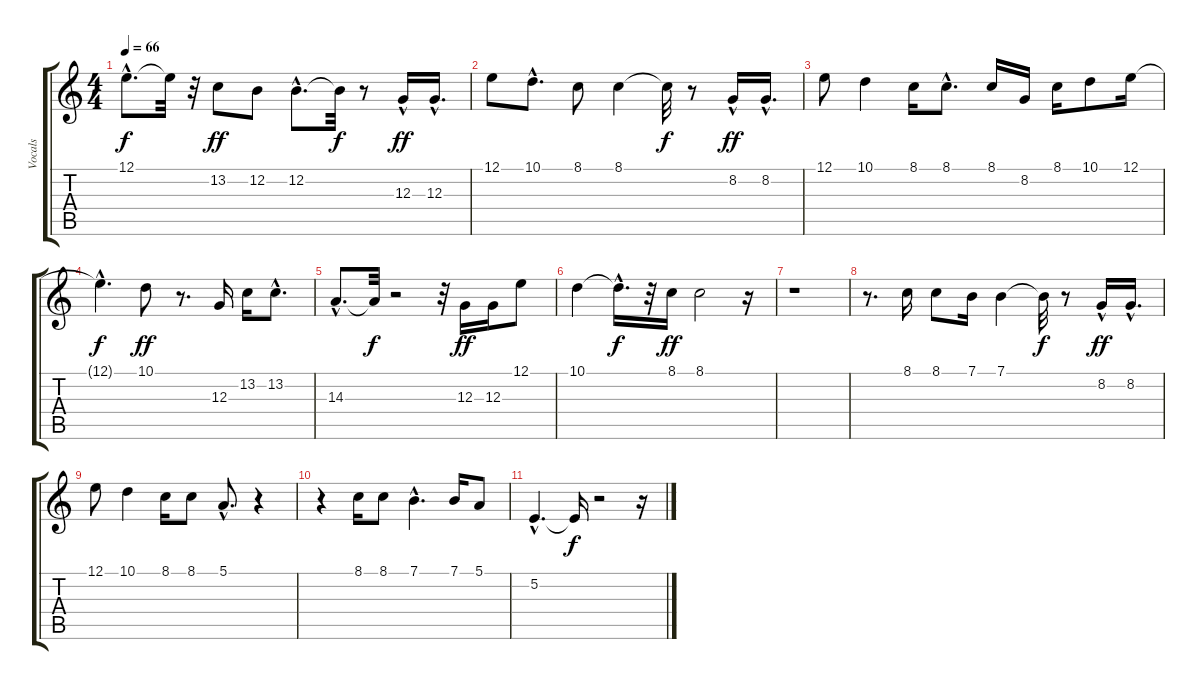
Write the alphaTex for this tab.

\track ("Vocals" "Vocals") {instrument electricpiano2}
\staff {score tabs}
\tuning (E4 B3 G3 D3 A2 E2) {hide}
\ts (4 4)
\tempo 66
\clef g2
\ks c
12.1{hac t}.8{d dy f} 12.1{t}.32 r.32 13.2.8{dy ff} 12.2.8 12.2{hac}.8{d} 12.2{t}.32{dy f} r.8 12.3{hac}.16{dy ff} 12.3{hac}.16{d} |
12.1.8 10.1{hac}.8{d} 8.1.8 8.1.4 8.1{t}.32{dy f} r.8 8.2{hac}.16{dy ff} 8.2{hac}.16{d} |
12.1.8 10.1.4 8.1.16 8.1{hac}.8{d} 8.1.16 8.2.16 8.1.16 10.1.8 12.1.16 |
12.1{hac t}.4{d dy f} 10.1.8{dy ff} r.8{d} 12.3.16 13.2.16 13.2{hac}.8{d} |
14.3{hac}.8{d} 14.3{t}.32{dy f} r.2 r.32 12.3.16{dy ff} 12.3.16 12.1.8 |
10.1.4 10.1{hac t}.16{d dy f} r.32 8.1.16{dy ff} 8.1.2 r.16 |
r.1 |
r.8{d} 8.1.16 8.1.8 7.1.16 7.1.4 7.1{t}.32{dy f} r.8 8.2{hac}.16{dy ff} 8.2{hac}.16{d} |
12.1.8 10.1.4 8.1.16 8.1.8 5.1{hac}.8{d} r.4 |
r.4 8.1.16 8.1.8 7.1{hac}.4{d} 7.1.16 5.1.8 |
5.2{hac}.4{d} 5.2{t}.16{dy f} r.2 r.16
